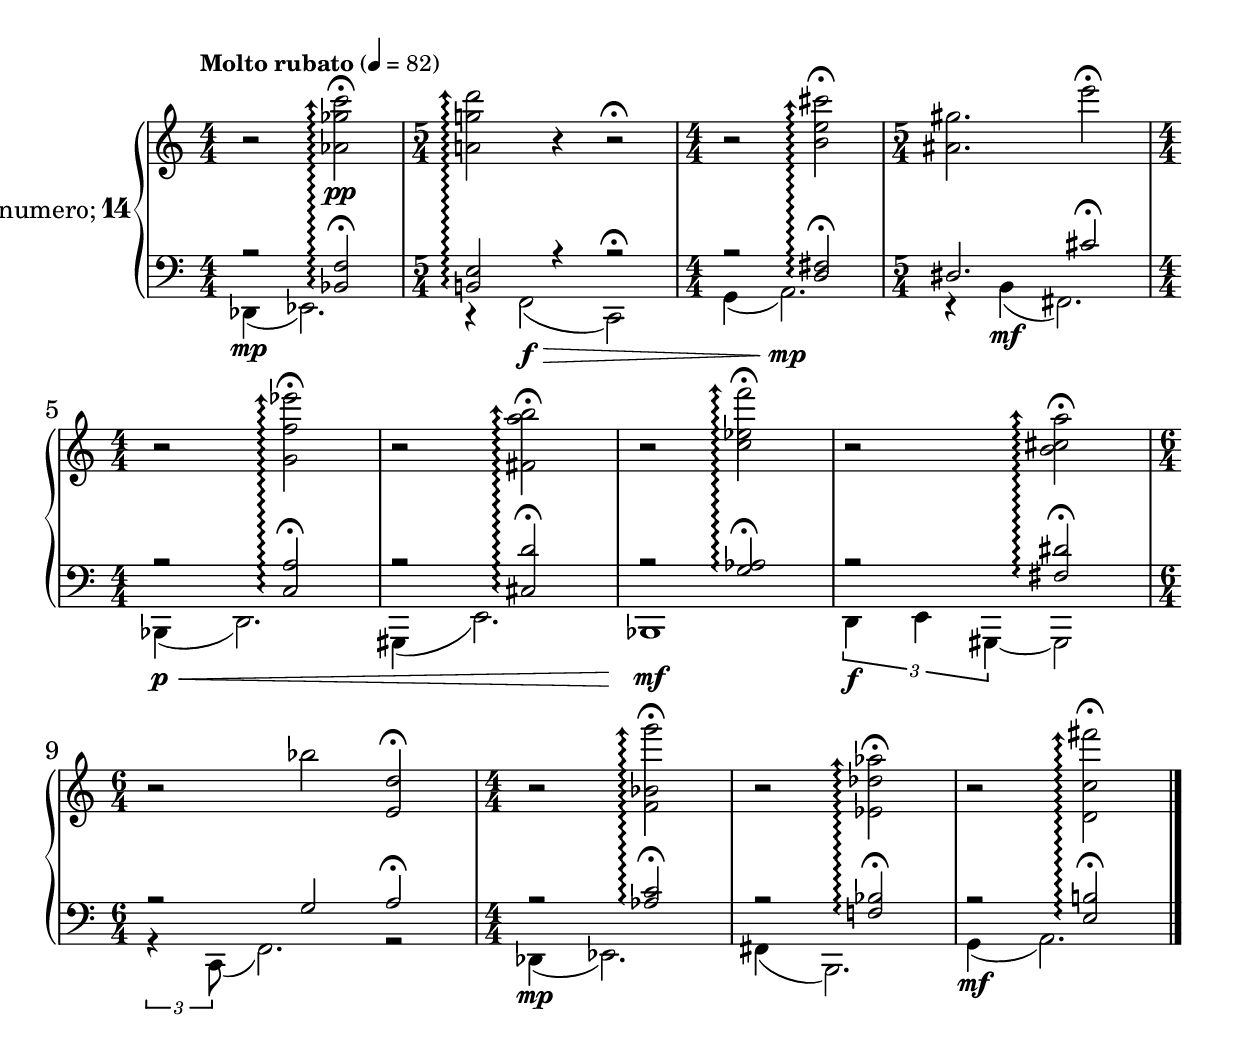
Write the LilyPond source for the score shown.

%fifteen inventions project
\new PianoStaff \with {
  instrumentName = \markup { \large "&numero;" \number 14 }
}
<<
  \override PianoStaff.Arpeggio.arpeggio-direction = #UP
  \set PianoStaff.connectArpeggios = ##t
  \new Staff = "u" \with { \consists "Merge_rests_engraver" } {
    \accidentalStyle piano
    <<
      \relative {
	\tempo "Molto rubato" 4=82 \numericTimeSignature
	r2 <aes' ges' c>2\pp\arpeggio\fermata |
	\time 5/4
	<a g' d'>2\arpeggio r4 r2\fermata |
	\time 4/4
	r2 <b e cis'>2\arpeggio\fermata |
	\time 5/4
	<ais gis'>2. e''2\fermata |
	\time 4/4
	r2 <g,, f' ees'>2\arpeggio\fermata |
	r2 <fis a' b>2\arpeggio\fermata |
	r2 <c' ees f'>2\arpeggio\fermata |
	r2 <b cis a'>2\arpeggio\fermata |
	\time 6/4
	r2 bes'2 <e,, d'>2\fermata |
	\time 4/4
	r2 <f bes g''>2\arpeggio\fermata |
	r2 <ees des' aes'>2\arpeggio\fermata |
	r2 <d c' fis'>2\arpeggio\fermata \bar "|."
      }
    >>
  }
  \new Staff = "d" \with { \consists "Merge_rests_engraver" } { \clef bass
    \set Staff.pedalSustainStyle = #'mixed
    \accidentalStyle piano
    <<
      \relative { \numericTimeSignature
	<<
	  {
	    \voiceOne
	    r2 <bes, f'>\arpeggio\fermata |
	    <b e>2\arpeggio r4 r2\fermata |
	    r2 <d fis>2\arpeggio\fermata |
	    dis2. cis'2\fermata |
	    r2 <c, a'>2\arpeggio\fermata |
	    r2 <cis d'>2\arpeggio\fermata |
	    r2 <g' aes>2\arpeggio\fermata |
	    r2 <fis dis'>2\arpeggio\fermata |
	    r2 g2 a2\fermata |
	    r2 <aes c>2\arpeggio\fermata |
	    r2 <f bes>2\arpeggio\fermata |
	    r2 <e b'>2\arpeggio\fermata |
	  }
	  \new Voice \relative {
	    \voiceTwo
	    des,4(\mp ees2.) |
	    r4 f2(\f\> c) |
	    g'4( a2.)\mp |
	    r4 b4(\mf fis2.) |
	    bes,4(\p\< d2.) |
	    gis,4( e'2.) |
	    bes1\mf |
	    \tuplet 3/2 { d4\f e gis,4~ } 2 |
	    \tuplet 3/2 { r4 c8( } f2.) r2 |
	    des4(\mp ees2.) |
	    fis4( b,2.) |
	    g'4(\mf a2.) |
	  }
	>>
      }
    >>
  }
>>
%\midi { }
\layout {
\context {
\Score
\override BarNumber.font-size = #1
\override SpacingSpanner.base-shortest-duration = #(ly:make-moment 1/32)
}
}
